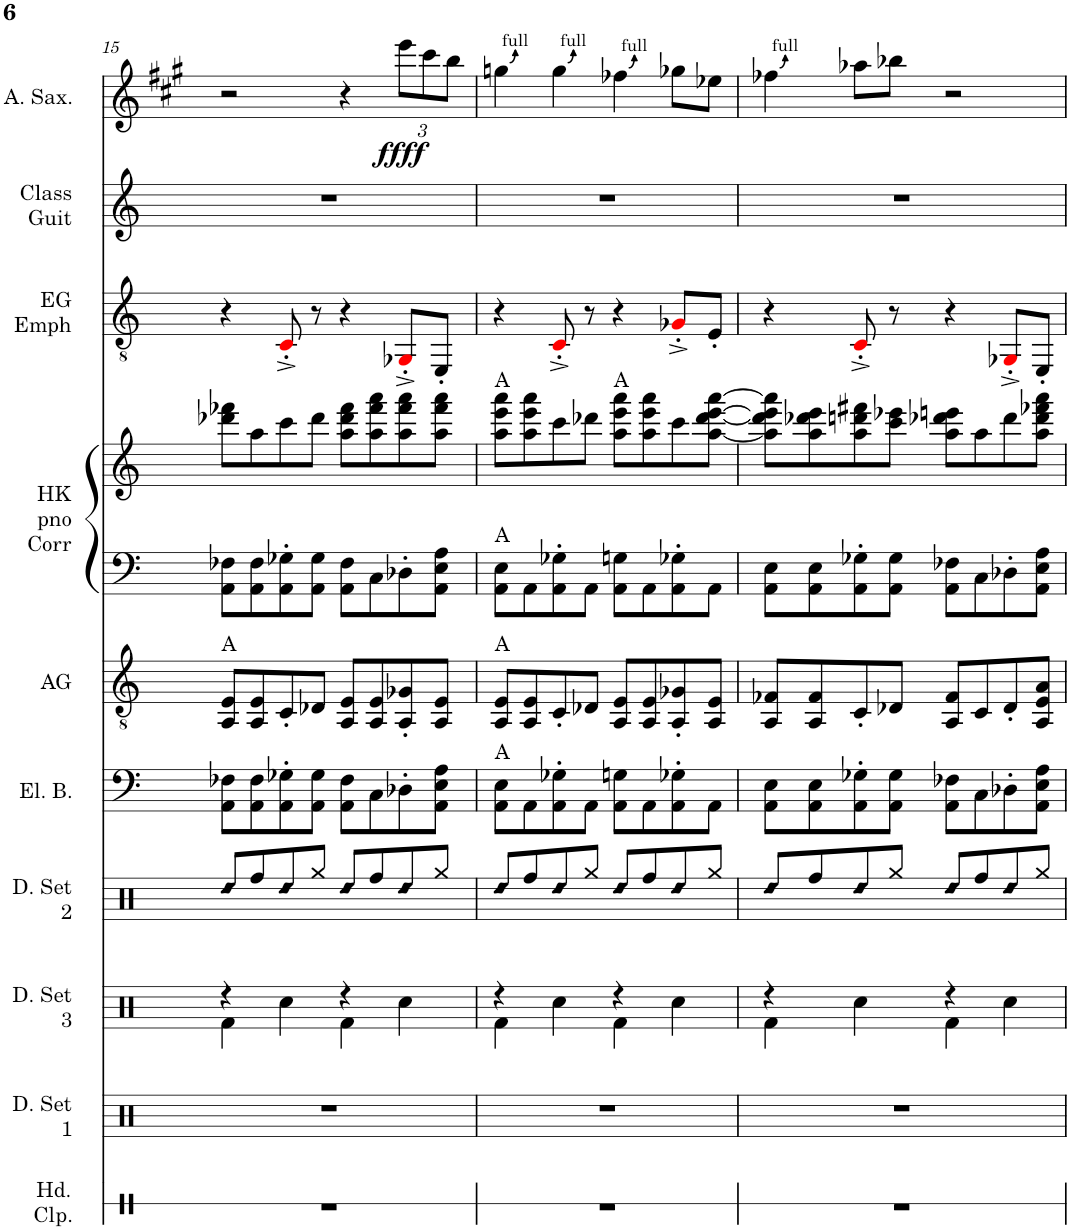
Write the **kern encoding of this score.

**kern	**kern	**kern	**kern	**kern	**kern	**kern	**kern	**kern	**kern	**kern	**dynam
*part10	*part9	*part8	*part7	*part6	*part5	*part4	*part4	*part3	*part2	*part1	*part1
*staff11	*staff10	*staff9	*staff8	*staff7	*staff6	*staff5	*staff4	*staff3	*staff2	*staff1	*staff1
*I"Hd.  Clp	*I"D. Set 1	*I"D. Set 3	*I"D. Set 2	*I"El. B.	*I"AG	*I"HK pno Corr	*	*I"EG Emph	*I"Class Guit	*I"A. Sax.	*
*I'Hd.  Clp.	*I'D. Set 1	*I'D. Set 3	*I'D. Set 2	*I'El. B.	*I'AG	*I'HK pno Corr	*	*I'EG Emph	*I'Class Guit	*I'A. Sax.	*
!!LO:PB:g=z
*clefX	*clefX	*clefX	*clefX	*clefF4	*clefGv2	*clefF4	*clefG2	*clefGv2	*clefG2	*clefG2	*
*	*	*	*	*Trd7c12	*	*	*	*	*	*Trd5c9	*
*k[]	*k[]	*k[]	*k[]	*k[]	*k[]	*k[]	*k[]	*k[]	*k[]	*k[f#c#g#]	*
*M4/4	*M4/4	*M4/4	*M4/4	*M4/4	*M4/4	*M4/4	*M4/4	*M4/4	*M4/4	*M4/4	*
=15	=15	=15	=15	=15	=15	=15	=15	=15	=15	=15	=15
*	*	*^	*	*	*	*	*	*	*	*	*
!	!	!	!	!	!	!LO:TX:a:t=A	!	!	!	!	!	!
!	!	!	!	!LO:N:head=diamond	!	!	!	!	!	!	!	!
1r	1r	4r	4Rf\	8Rdd/L	8AA\ 8F-X\L	8AA/ 8E/L	8AA\ 8F-X\L	8ddd-X\ 8fff-X\L	4r	1r	2r	.
.	.	.	.	8Rff/	8AA\ 8F-\	8AA/ 8E/	8AA\ 8F-\	8aa\	.	.	.	.
!	!	!	!	!LO:N:head=diamond	!	!	!	!	!	!	!	!
.	.	4Rcc\	4ryy	8Rdd/	8AA\' 8G-X\'	8C'/	8AA\' 8G-X\'	8ccc\	8C'^i/	.	.	.
.	.	.	.	8Rgg/J	8AA\ 8G-\J	8D-X/J	8AA\ 8G-\J	8ddd-\J	8r	.	.	.
!	!	!	!	!LO:N:head=diamond	!	!	!	!	!	!	!	!
.	.	4r	4Rf\	8Rdd/L	8AA\ 8F-\L	8AA/ 8E/L	8AA\ 8F-\L	8aa\ 8ddd-\ 8fff-\L	4r	.	4r	.
.	.	.	.	8Rff/	8C\	8AA/ 8E/	8C\	8aa\ 8fff-\ 8aaa\	.	.	.	.
!	!	!	!	!LO:N:head=diamond	!	!	!	!	!	!	!	!
*	*	*	*	*	*	*	*	*	*	*	*Xbrackettup	*
!	!	!	!	!	!	!	!	!	!	!	!	!LO:DY:b
.	.	4Rcc\	4ryy	8Rdd/	8D-X'\	8AA/' 8G-X/'	8D-X'\	8aa\ 8fff-\ 8aaa\	8GG-X'^i/L	.	12eee\L	ffff
.	.	.	.	.	.	.	.	.	.	.	12ccc#\	.
.	.	.	.	8Rgg/J	8AA\ 8E\ 8A\J	8AA/ 8E/J	8AA\ 8E\ 8A\J	8aa\ 8fff-\ 8aaa\J	8EE'/J	.	.	.
.	.	.	.	.	.	.	.	.	.	.	12bb\J	.
=16	=16	=16	=16	=16	=16	=16	=16	=16	=16	=16	=16	=16
!	!	!	!	!	!	!	!	!LO:TX:a:t=A	!	!	!	!
!	!	!	!	!	!	!	!LO:TX:a:t=A	!	!	!	!	!
!	!	!	!	!	!	!LO:TX:a:t=A	!	!	!	!	!	!
!	!	!	!	!	!LO:TX:a:t=A	!	!	!	!	!	!	!
!	!	!	!	!LO:N:head=diamond	!	!	!	!	!	!	!	!
1r	1r	4r	4Rf\	8Rdd/L	8AA\ 8E\L	8AA/ 8E/L	8AA\ 8E\L	8aa\ 8eee\ 8aaa\L	4r	1r	4ggn\	.
.	.	.	.	8Rff/	8AA\	8AA/ 8E/	8AA\	8aa\ 8eee\ 8aaa\	.	.	.	.
!	!	!	!	!LO:N:head=diamond	!	!	!	!	!	!	!	!
.	.	4Rcc\	4ryy	8Rdd/	8AA\' 8G-X\'	8C'/	8AA\' 8G-X\'	8ccc\	8C'^i/	.	4gg\	.
.	.	.	.	8Rgg/J	8AA\J	8D-X/J	8AA\J	8ddd-X\J	8r	.	.	.
!	!	!	!	!	!	!	!	!LO:TX:a:t=A	!	!	!	!
!	!	!	!	!LO:N:head=diamond	!	!	!	!	!	!	!	!
.	.	4r	4Rf\	8Rdd/L	8AA\ 8Gn\L	8AA/ 8E/L	8AA\ 8Gn\L	8aa\ 8eee\ 8aaa\L	4r	.	4ff-X\	.
.	.	.	.	8Rff/	8AA\	8AA/ 8E/	8AA\	8aa\ 8eee\ 8aaa\	.	.	.	.
!	!	!	!	!LO:N:head=diamond	!	!	!	!	!	!	!	!
.	.	4Rcc\	4ryy	8Rdd/	8AA\' 8G-X\'	8AA/' 8G-X/'	8AA\' 8G-X\'	8ccc\	8G-X'^i/L	.	8gg-X\L	.
.	.	.	.	8Rgg/J	8AA\J	8AA/ 8E/J	8AA\J	[8aa\ [8ddd-\ [8eee\ [8aaa\J	8E'/J	.	8ee-X\J	.
=17	=17	=17	=17	=17	=17	=17	=17	=17	=17	=17	=17	=17
!	!	!	!	!LO:N:head=diamond	!	!	!	!	!	!	!	!
1r	1r	4r	4Rf\	8Rdd/L	8AA\ 8E\L	8AA/ 8F-X/L	8AA\ 8E\L	8aa\] 8ddd-\] 8eee\] 8aaa\]L	4r	1r	4ff-X\	.
.	.	.	.	8Rff/	8AA\ 8E\	8AA/ 8F-/	8AA\ 8E\	8aa\ 8ddd-X\ 8eee\	.	.	.	.
!	!	!	!	!LO:N:head=diamond	!	!	!	!	!	!	!	!
.	.	4Rcc\	4ryy	8Rdd/	8AA\' 8G-X\'	8C'/	8AA\' 8G-X\'	8aa\ 8dddn\ 8fff#X\	8C'^i/	.	8aa-X\L	.
.	.	.	.	8Rgg/J	8AA\ 8G-\J	8D-X/J	8AA\ 8G-\J	8ccc\ 8eee-X\J	8r	.	8bb-X\J	.
!	!	!	!	!LO:N:head=diamond	!	!	!	!	!	!	!	!
.	.	4r	4Rf\	8Rdd/L	8AA\ 8F-X\L	8AA/ 8F-/L	8AA\ 8F-X\L	8aa\ 8ddd-X\ 8eeen\L	4r	.	2r	.
.	.	.	.	8Rff/	8C\	8C/	8C\	8aa\	.	.	.	.
!	!	!	!	!LO:N:head=diamond	!	!	!	!	!	!	!	!
.	.	4Rcc\	4ryy	8Rdd/	8D-X'\	8D-'/	8D-X'\	8ddd-\	8GG-X'^i/L	.	.	.
.	.	.	.	8Rgg/J	8AA\ 8E\ 8A\J	8AA/ 8E/ 8A/J	8AA\ 8E\ 8A\J	8aa\ 8ddd-\ 8fff-X\ 8aaa\J	8EE'/J	.	.	.
*	*	*v	*v	*	*	*	*	*	*	*	*	*
=	=	=	=	=	=	=	=	=	=	=	=
*-	*-	*-	*-	*-	*-	*-	*-	*-	*-	*-	*-
